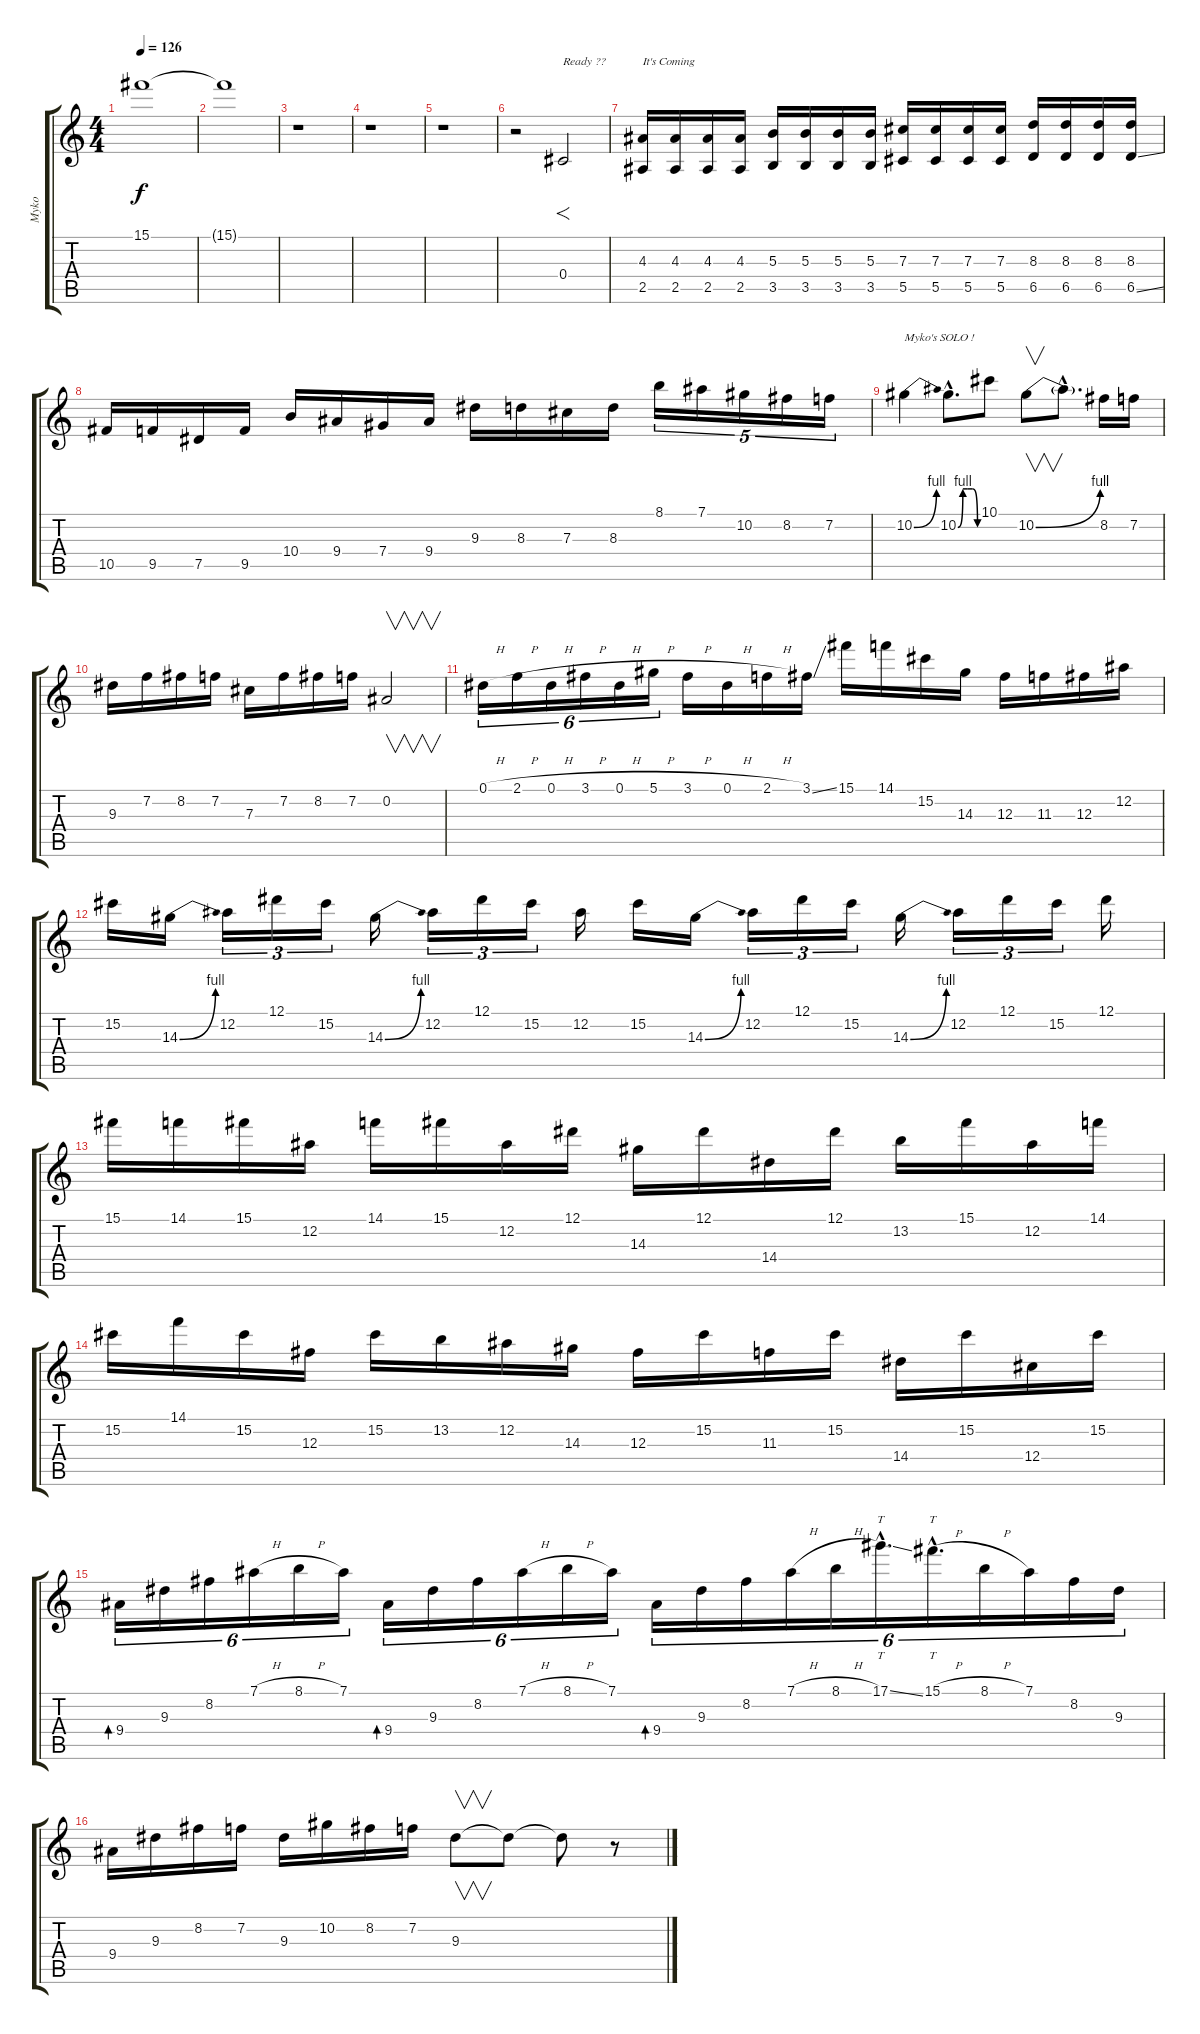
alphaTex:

\track ("Myko" "Myko") {instrument overdrivenguitar}
\staff {score tabs}
\tuning (Eb4 Bb3 Gb3 Db3 Ab2 Eb2) {hide}
\ts (4 4)
\tempo 126
\clef g2
\ks c
15.1{t}.1{dy f} |
15.1{t}.1 |
r.1{volume 16 instrument overdrivenguitar} |
r.1 |
r.1 |
r.2 0.4.2{f txt "Ready ??" volume 14} |
(4.3 2.5).16{txt "It's Coming" volume 16 instrument overdrivenguitar} (4.3 2.5).16 (4.3 2.5).16 (4.3 2.5).16 (5.3 3.5).16 (5.3 3.5).16 (5.3 3.5).16 (5.3 3.5).16 (7.3 5.5).16 (7.3 5.5).16 (7.3 5.5).16 (7.3 5.5).16 (8.3 6.5).16 (8.3 6.5).16 (8.3 6.5).16 (8.3 6.5{ss}).16 |
10.5.16 9.5.16 7.5.16 9.5.16 10.4.16 9.4.16 7.4.16 9.4.16 9.3.16 8.3.16 7.3.16 8.3.16 8.1.16{tu (5 4)} 7.1.16{tu (5 4)} 10.2.16{tu (5 4)} 8.2.16{tu (5 4)} 7.2.16{tu (5 4)} |
10.2{be (bend 0 0 60 4)}.4{txt "Myko's SOLO !" volume 16} 10.2{be (custom 0 0 15 4 30 4 45 4 60 0) hac}.8{d} 10.1.8 10.2{be (bend 0 0 60 4)}.8{v} 10.2{hac t}.8{d} 8.2.16 7.2.16 |
9.3.16 7.2.16 8.2.16 7.2.16 7.3.16 7.2.16 8.2.16 7.2.16 0.2.2{v instrument guitarharmonics} |
0.1{h}.16{tu (6 4) volume 16 instrument overdrivenguitar} 2.1{h}.16{tu (6 4)} 0.1{h}.16{tu (6 4)} 3.1{h}.16{tu (6 4)} 0.1{h}.16{tu (6 4)} 5.1{h}.16{tu (6 4)} 3.1{h}.16 0.1{h}.16 2.1{h}.16 3.1{ss}.16 15.1.16 14.1.16 15.2.16 14.3.16 12.3.16 11.3.16 12.3.16 12.2.16 |
15.2.16 14.3{be (bend 0 0 60 4)}.16 12.2.16{tu (3 2)} 12.1.16{tu (3 2)} 15.2.16{tu (3 2)} 14.3{be (bend 0 0 60 4)}.16 12.2.16{tu (3 2)} 12.1.16{tu (3 2)} 15.2.16{tu (3 2)} 12.2.16 15.2.16 14.3{be (bend 0 0 60 4)}.16 12.2.16{tu (3 2)} 12.1.16{tu (3 2)} 15.2.16{tu (3 2)} 14.3{be (bend 0 0 60 4)}.16 12.2.16{tu (3 2)} 12.1.16{tu (3 2)} 15.2.16{tu (3 2)} 12.1.16 |
15.1.16 14.1.16 15.1.16 12.2.16 14.1.16 15.1.16 12.2.16 12.1.16 14.3.16 12.1.16 14.4.16 12.1.16 13.2.16 15.1.16 12.2.16 14.1.16 |
15.2.16 14.1.16 15.2.16 12.3.16 15.2.16 13.2.16 12.2.16 14.3.16 12.3.16 15.2.16 11.3.16 15.2.16 14.4.16 15.2.16 12.4.16 15.2.16 |
9.4.16{tu (6 4) bd 60} 9.3.16{tu (6 4)} 8.2.16{tu (6 4)} 7.1{h}.16{tu (6 4)} 8.1{h}.16{tu (6 4)} 7.1.16{tu (6 4)} 9.4.16{tu (6 4) bd 60} 9.3.16{tu (6 4)} 8.2.16{tu (6 4)} 7.1{h}.16{tu (6 4)} 8.1{h}.16{tu (6 4)} 7.1.16{tu (6 4)} 9.4.16{tu (6 4) bd 60} 9.3.16{tu (6 4)} 8.2.16{tu (6 4)} 7.1{h}.16{tu (6 4)} 8.1{h}.16{tu (6 4)} 17.1{ss hac}.16{tt d tu (6 4)} 15.1{h hac}.16{tt d tu (6 4)} 8.1{h}.16{tu (6 4)} 7.1.16{tu (6 4)} 8.2.16{tu (6 4)} 9.3.16{tu (6 4)} |
9.4.16 9.3.16 8.2.16 7.2.16 9.3.16 10.2.16 8.2.16 7.2.16 9.3.8{v instrument guitarharmonics} 9.3{t}.8 9.3{t}.8 r.8{instrument overdrivenguitar}
